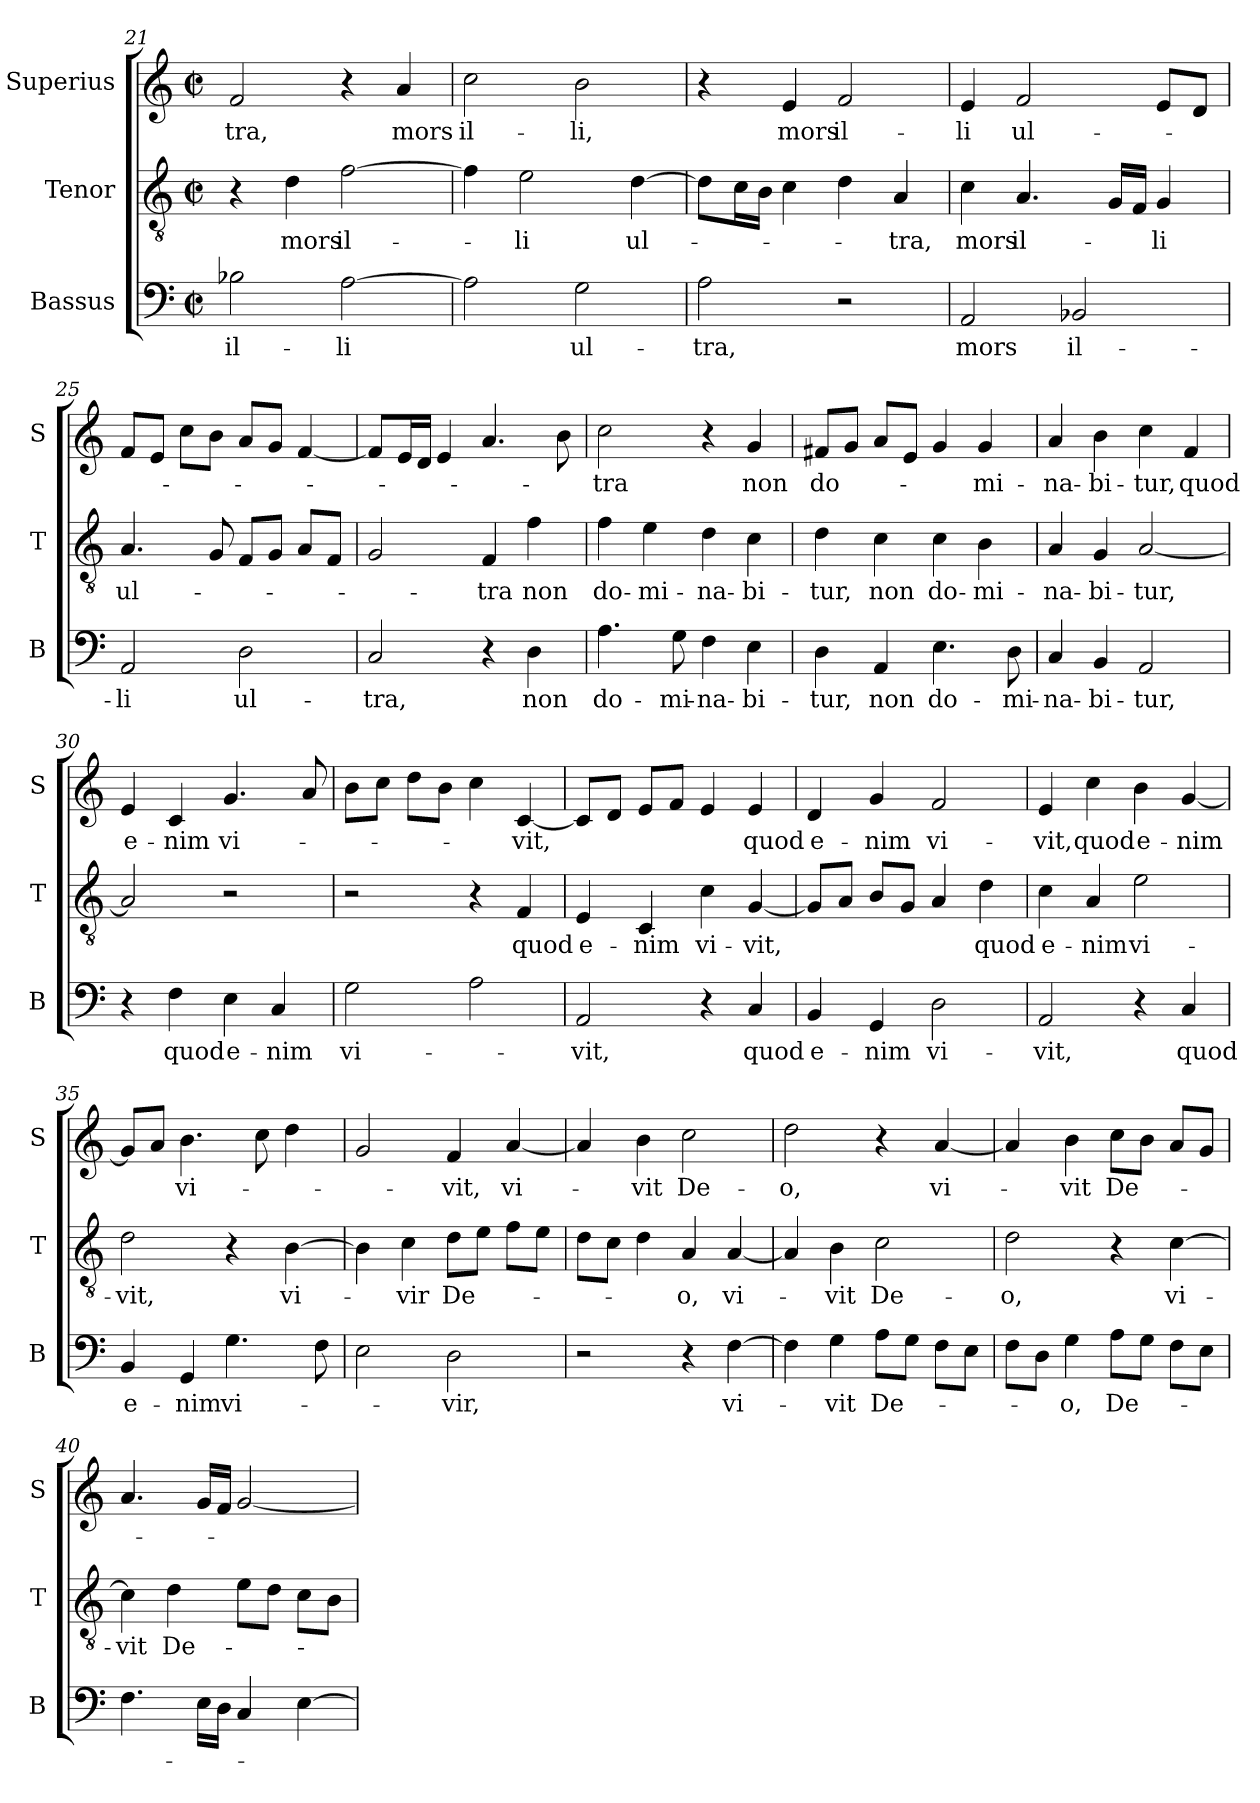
**kern	**text	**kern	**text	**kern	**text
*part3	*part3	*part2	*part2	*part1	*part1
*staff3	*staff3	*staff2	*staff2	*staff1	*staff1
*I"Bassus	*	*I"Tenor	*	*I"Superius	*
*I'B	*	*I'T	*	*I'S	*
*clefF4	*	*clefGv2	*	*clefG2	*
*k[]	*	*k[]	*	*k[]	*
*C:	*	*C:	*	*C:	*
*M2/2	*	*M2/2	*	*M2/2	*
*met(c|)	*	*met(c|)	*	*met(c|)	*
=21	=21	=21	=21	=21	=21
!	!LO:LY:b	!	!	!	!LO:LY:b
2B-X\	il-	4r	.	2f/	-tra,
!	!	!	!LO:LY:b	!	!
.	.	4d\	mors	.	.
!	!LO:LY:b	!	!LO:LY:b	!	!
[2A\	-li	[2f\	il-	4r	.
!	!	!	!	!	!LO:LY:b
.	.	.	.	4a/	mors
=22	=22	=22	=22	=22	=22
!	!	!	!	!	!LO:LY:b
2A\]	.	4f\]	.	2cc\	il-
!	!	!	!LO:LY:b	!	!
.	.	2e\	-li	.	.
!	!LO:LY:b	!	!	!	!LO:LY:b
2G\	ul-	.	.	2b\	-li,
!	!	!	!LO:LY:b	!	!
.	.	[4d\	ul-	.	.
!!LO:LB:g=z
=23	=23	=23	=23	=23	=23
!	!LO:LY:b	!	!	!	!
2A\	-tra,	8d\L]	.	4r	.
.	.	16c\L	.	.	.
.	.	16B\JJ	.	.	.
!	!	!	!	!	!LO:LY:b
.	.	4c\	.	4e/	mors
!	!	!	!	!	!LO:LY:b
2r	.	4d\	.	2f/	il-
!	!	!	!LO:LY:b	!	!
.	.	4A/	-tra,	.	.
=24	=24	=24	=24	=24	=24
!	!LO:LY:b	!	!LO:LY:b	!	!LO:LY:b
2AA/	mors	4c\	mors	4e/	-li
!	!	!	!LO:LY:b	!	!LO:LY:b
.	.	4.A/	il-	2f/	ul-
!	!LO:LY:b	!	!	!	!
2BB-X/	il-	.	.	.	.
.	.	16G/LL	.	.	.
.	.	16F/JJ	.	.	.
!	!	!	!LO:LY:b	!	!
.	.	4G/	-li	8e/L	.
.	.	.	.	8d/J	.
=25	=25	=25	=25	=25	=25
!	!LO:LY:b	!	!LO:LY:b	!	!
2AA/	-li	4.A/	ul-	8f/L	.
.	.	.	.	8e/J	.
.	.	.	.	8cc\L	.
.	.	8G/	.	8b\J	.
!	!LO:LY:b	!	!	!	!
2D\	ul-	8F/L	.	8a/L	.
.	.	8G/J	.	8g/J	.
.	.	8A/L	.	[4f/	.
.	.	8F/J	.	.	.
=26	=26	=26	=26	=26	=26
!	!LO:LY:b	!	!	!	!
2C/	-tra,	2G/	.	8f/L]	.
.	.	.	.	16e/L	.
.	.	.	.	16d/JJ	.
.	.	.	.	4e/	.
!	!	!	!LO:LY:b	!	!
4r	.	4F/	-tra	4.a/	.
!	!LO:LY:b	!	!LO:LY:b	!	!
4D\	non	4f\	non	.	.
.	.	.	.	8b\	.
=27	=27	=27	=27	=27	=27
!	!LO:LY:b	!	!LO:LY:b	!	!LO:LY:b
4.A\	do-	4f\	do-	2cc\	-tra
!	!	!	!LO:LY:b	!	!
.	.	4e\	-mi-	.	.
!	!LO:LY:b	!	!	!	!
8G\	-mi-	.	.	.	.
!	!LO:LY:b	!	!LO:LY:b	!	!
4F\	-na-	4d\	-na-	4r	.
!	!LO:LY:b	!	!LO:LY:b	!	!LO:LY:b
4E\	-bi-	4c\	-bi-	4g/	non
!!LO:LB:g=z
=28	=28	=28	=28	=28	=28
!	!LO:LY:b	!	!LO:LY:b	!	!LO:LY:b
4D\	-tur,	4d\	-tur,	8f#X/L	do-
.	.	.	.	8g/J	.
!	!LO:LY:b	!	!LO:LY:b	!	!
4AA/	non	4c\	non	8a/L	.
.	.	.	.	8e/J	.
!	!LO:LY:b	!	!LO:LY:b	!	!
4.E\	do-	4c\	do-	4g/	.
!	!	!	!LO:LY:b	!	!LO:LY:b
.	.	4B\	-mi-	4g/	-mi-
!	!LO:LY:b	!	!	!	!
8D\	-mi-	.	.	.	.
=29	=29	=29	=29	=29	=29
!	!LO:LY:b	!	!LO:LY:b	!	!LO:LY:b
4C/	-na-	4A/	-na-	4a/	-na-
!	!LO:LY:b	!	!LO:LY:b	!	!LO:LY:b
4BB/	-bi-	4G/	-bi-	4b\	-bi-
!	!LO:LY:b	!	!LO:LY:b	!	!LO:LY:b
2AA/	-tur,	[2A/	-tur,	4cc\	-tur,
!	!	!	!	!	!LO:LY:b
.	.	.	.	4f/	quod
=30	=30	=30	=30	=30	=30
!	!	!	!	!	!LO:LY:b
4r	.	2A/]	.	4e/	e-
!	!LO:LY:b	!	!	!	!LO:LY:b
4F\	quod	.	.	4c/	-nim
!	!LO:LY:b	!	!	!	!LO:LY:b
4E\	e-	2r	.	4.g/	vi-
!	!LO:LY:b	!	!	!	!
4C/	-nim	.	.	.	.
.	.	.	.	8a/	.
=31	=31	=31	=31	=31	=31
!	!LO:LY:b	!	!	!	!
2G\	vi-	2r	.	8b\L	.
.	.	.	.	8cc\J	.
.	.	.	.	8dd\L	.
.	.	.	.	8b\J	.
2A\	.	4r	.	4cc\	.
!	!	!	!LO:LY:b	!	!LO:LY:b
.	.	4F/	quod	[4c/	-vit,
=32	=32	=32	=32	=32	=32
!	!LO:LY:b	!	!LO:LY:b	!	!
2AA/	-vit,	4E/	e-	8c/L]	.
.	.	.	.	8d/J	.
!	!	!	!LO:LY:b	!	!
.	.	4C/	-nim	8e/L	.
.	.	.	.	8f/J	.
!	!	!	!LO:LY:b	!	!
4r	.	4c\	vi-	4e/	.
!	!LO:LY:b	!	!LO:LY:b	!	!LO:LY:b
4C/	quod	[4G/	-vit,	4e/	quod
!!LO:LB:g=z
=33	=33	=33	=33	=33	=33
!	!LO:LY:b	!	!	!	!LO:LY:b
4BB/	e-	8G/L]	.	4d/	e-
.	.	8A/J	.	.	.
!	!LO:LY:b	!	!	!	!LO:LY:b
4GG/	-nim	8B/L	.	4g/	-nim
.	.	8G/J	.	.	.
!	!LO:LY:b	!	!	!	!LO:LY:b
2D\	vi-	4A/	.	2f/	vi-
!	!	!	!LO:LY:b	!	!
.	.	4d\	quod	.	.
=34	=34	=34	=34	=34	=34
!	!LO:LY:b	!	!LO:LY:b	!	!LO:LY:b
2AA/	-vit,	4c\	e-	4e/	-vit,
!	!	!	!LO:LY:b	!	!LO:LY:b
.	.	4A/	-nim	4cc\	quod
!	!	!	!LO:LY:b	!	!LO:LY:b
4r	.	2e\	vi-	4b\	e-
!	!LO:LY:b	!	!	!	!LO:LY:b
4C/	quod	.	.	[4g/	-nim
=35	=35	=35	=35	=35	=35
!	!LO:LY:b	!	!LO:LY:b	!	!
4BB/	e-	2d\	-vit,	8g/L]	.
.	.	.	.	8a/J	.
!	!LO:LY:b	!	!	!	!LO:LY:b
4GG/	-nim	.	.	4.b\	vi-
!	!LO:LY:b	!	!	!	!
4.G\	vi-	4r	.	.	.
.	.	.	.	8cc\	.
!	!	!	!LO:LY:b	!	!
.	.	[4B\	vi-	4dd\	.
8F\	.	.	.	.	.
=36	=36	=36	=36	=36	=36
2E\	.	4B\]	.	2g/	.
!	!	!	!LO:LY:b	!	!
.	.	4c\	-vir	.	.
!	!LO:LY:b	!	!LO:LY:b	!	!LO:LY:b
2D\	-vir,	8d\L	De-	4f/	-vit,
.	.	8e\J	.	.	.
!	!	!	!	!	!LO:LY:b
.	.	8f\L	.	[4a/	vi-
.	.	8e\J	.	.	.
=37	=37	=37	=37	=37	=37
2r	.	8d\L	.	4a/]	.
.	.	8c\J	.	.	.
!	!	!	!	!	!LO:LY:b
.	.	4d\	.	4b\	-vit
!	!	!	!LO:LY:b	!	!LO:LY:b
4r	.	4A/	-o,	2cc\	De-
!	!LO:LY:b	!	!LO:LY:b	!	!
[4F\	vi-	[4A/	vi-	.	.
!!LO:PB:g=z
=38	=38	=38	=38	=38	=38
!	!	!	!	!	!LO:LY:b
4F\]	.	4A/]	.	2dd\	-o,
!	!LO:LY:b	!	!LO:LY:b	!	!
4G\	-vit	4B\	-vit	.	.
!	!LO:LY:b	!	!LO:LY:b	!	!
8A\L	De-	2c\	De-	4r	.
8G\J	.	.	.	.	.
!	!	!	!	!	!LO:LY:b
8F\L	.	.	.	[4a/	vi-
8E\J	.	.	.	.	.
=39	=39	=39	=39	=39	=39
!	!	!	!LO:LY:b	!	!
8F\L	.	2d\	-o,	4a/]	.
8D\J	.	.	.	.	.
!	!LO:LY:b	!	!	!	!LO:LY:b
4G\	-o,	.	.	4b\	-vit
!	!LO:LY:b	!	!	!	!LO:LY:b
8A\L	De-	4r	.	8cc\L	De-
8G\J	.	.	.	8b\J	.
!	!	!	!LO:LY:b	!	!
8F\L	.	[4c\	vi-	8a/L	.
8E\J	.	.	.	8g/J	.
=40	=40	=40	=40	=40	=40
!	!	!	!LO:LY:b	!	!
4.F\	.	4c\]	-vit	4.a/	.
!	!	!	!LO:LY:b	!	!
.	.	4d\	De-	.	.
16E\LL	.	.	.	16g/LL	.
16D\JJ	.	.	.	16f/JJ	.
4C/	.	8e\L	.	[2g/	.
.	.	8d\J	.	.	.
[4E\	.	8c\L	.	.	.
.	.	8B\J	.	.	.
=	=	=	=	=	=
*-	*-	*-	*-	*-	*-
